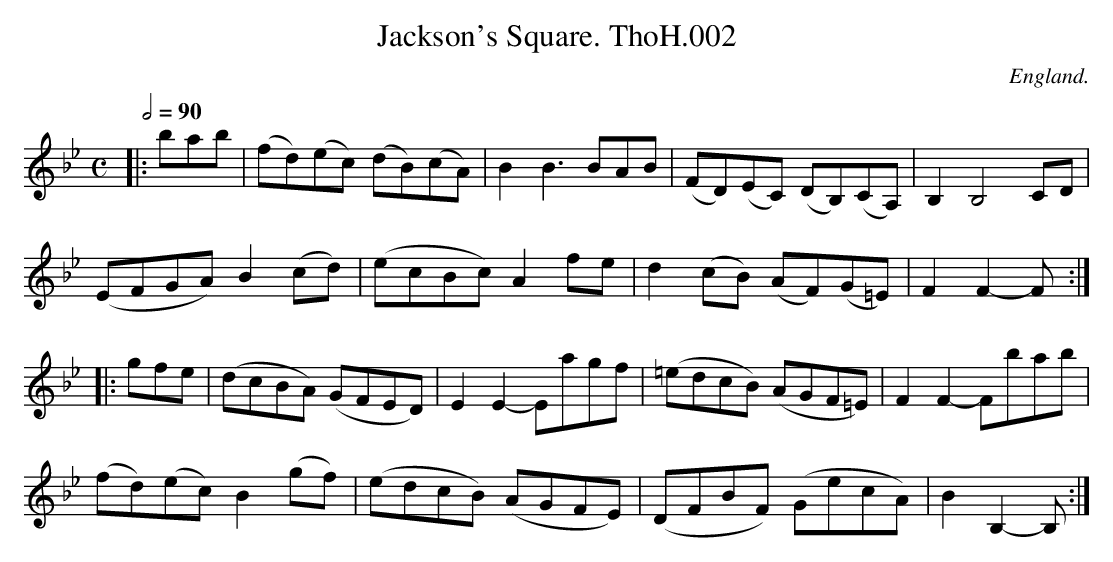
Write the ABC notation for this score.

X:1
T:Jackson's Square. ThoH.002
Q:1/2=90
M:C
L:1/8
O:England.
K:Bb
|:bab|(fd)(ec) (dB)(cA)|B2B3BAB|(FD)(EC) (DB,)(CA,)|B,2B,4CD|
(EFGA)B2(cd)|(ecBc)A2fe|d2(cB) (AF)(G=E)|F2F2-F:|
|:gfe|(dcBA) (GFED)|E2E2-Eagf|(=edcB) (AGF=E)|F2F2-Fbab|
(fd)(ec) B2(gf)|(edcB) (AGFE)|(DFBF) (GecA)|B2B,2-B,:|
